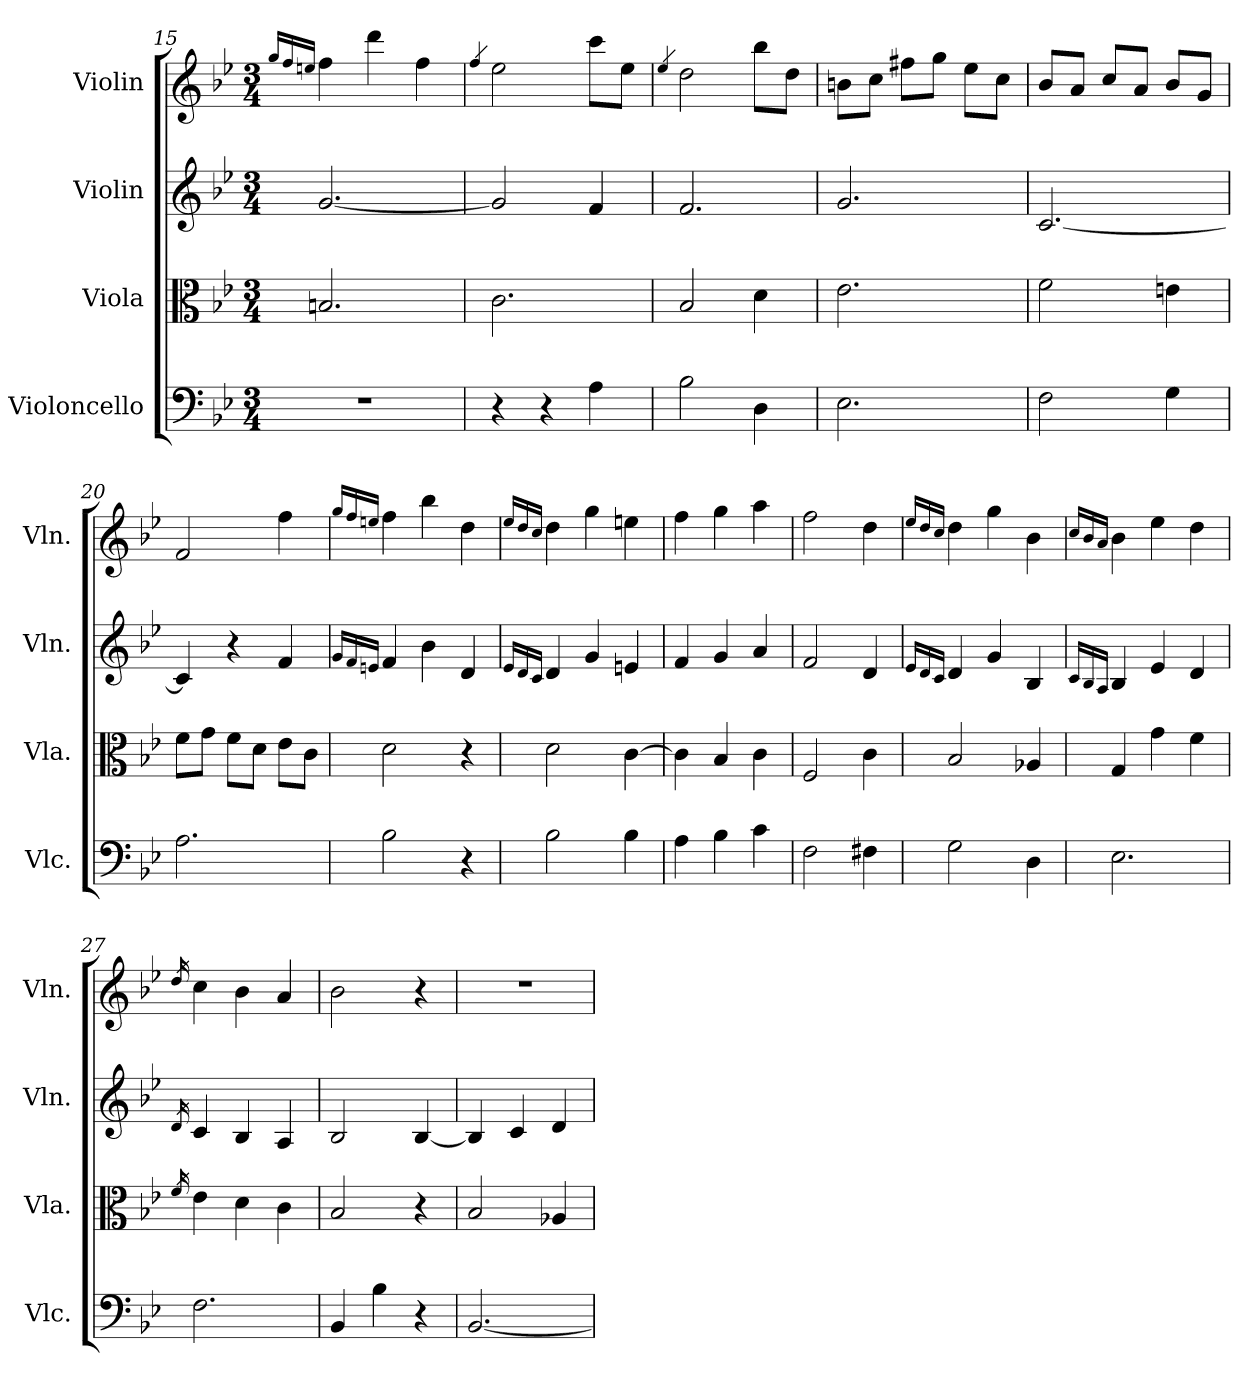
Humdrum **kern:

**kern	**kern	**kern	**kern
*part4	*part3	*part2	*part1
*staff4	*staff3	*staff2	*staff1
*I"Violoncello	*I"Viola	*I"Violin	*I"Violin
*I'Vlc.	*I'Vla.	*I'Vln.	*I'Vln.
*clefF4	*clefC3	*clefG2	*clefG2
*k[b-e-]	*k[b-e-]	*k[b-e-]	*k[b-e-]
*B-:	*B-:	*B-:	*B-:
*M3/4	*M3/4	*M3/4	*M3/4
=15	=15	=15	=15
.	.	.	16qgg/LL
.	.	.	16qff/
.	.	.	16qeen/JJ
2.r	2.Bn/	[2.g/	4ff\
.	.	.	4ddd\
.	.	.	4ff\
=16	=16	=16	=16
.	.	.	4qff/
4r	2.c\	2g/]	2ee-\
4r	.	.	.
4A\	.	4f/	8ccc\L
.	.	.	8ee-\J
=17	=17	=17	=17
.	.	.	4qee-/
2B-\	2B-/	2.f/	2dd\
4D\	4d\	.	8bb-\L
.	.	.	8dd\J
=18	=18	=18	=18
2.E-\	2.e-\	2.g/	8bn\L
.	.	.	8cc\J
.	.	.	8ff#X\L
.	.	.	8gg\J
.	.	.	8ee-\L
.	.	.	8cc\J
=19	=19	=19	=19
2F\	2f\	[2.c/	8b-/L
.	.	.	8a/J
.	.	.	8cc/L
.	.	.	8a/J
4G\	4en\	.	8b-/L
.	.	.	8g/J
=20	=20	=20	=20
2.A\	8f\L	4c/]	2f/
.	8g\J	.	.
.	8f\L	4r	.
.	8d\J	.	.
.	8e-\L	4f/	4ff\
.	8c\J	.	.
=21	=21	=21	=21
.	.	16qg/LL	16qgg/LL
.	.	16qf/	16qff/
.	.	16qen/JJ	16qeen/JJ
2B-\	2d\	4f/	4ff\
.	.	4b-\	4bb-\
4r	4r	4d/	4dd\
=22	=22	=22	=22
.	.	16qe-/LL	16qee-/LL
.	.	16qd/	16qdd/
.	.	16qc/JJ	16qcc/JJ
2B-\	2d\	4d/	4dd\
.	.	4g/	4gg\
4B-\	[4c\	4en/	4een\
=23	=23	=23	=23
4A\	4c\]	4f/	4ff\
4B-\	4B-/	4g/	4gg\
4c\	4c\	4a/	4aa\
=24	=24	=24	=24
2F\	2F/	2f/	2ff\
4F#X\	4c\	4d/	4dd\
=25	=25	=25	=25
.	.	16qe-/LL	16qee-/LL
.	.	16qd/	16qdd/
.	.	16qc/JJ	16qcc/JJ
2G\	2B-/	4d/	4dd\
.	.	4g/	4gg\
4D\	4A-X/	4B-/	4b-\
=26	=26	=26	=26
.	.	16qc/LL	16qcc/LL
.	.	16qB-/	16qb-/
.	.	16qA/JJ	16qa/JJ
2.E-\	4G/	4B-/	4b-\
.	4g\	4e-/	4ee-\
.	4f\	4d/	4dd\
=27	=27	=27	=27
.	16qf/	16qd/	16qdd/
2.F\	4e-\	4c/	4cc\
.	4d\	4B-/	4b-\
.	4c\	4A/	4a/
=28	=28	=28	=28
4BB-/	2B-/	2B-/	2b-\
4B-\	.	.	.
4r	4r	[4B-/	4r
=29	=29	=29	=29
[2.BB-/	2B-/	4B-/]	2.r
.	.	4c/	.
.	4A-X/	4d/	.
=	=	=	=
*-	*-	*-	*-
